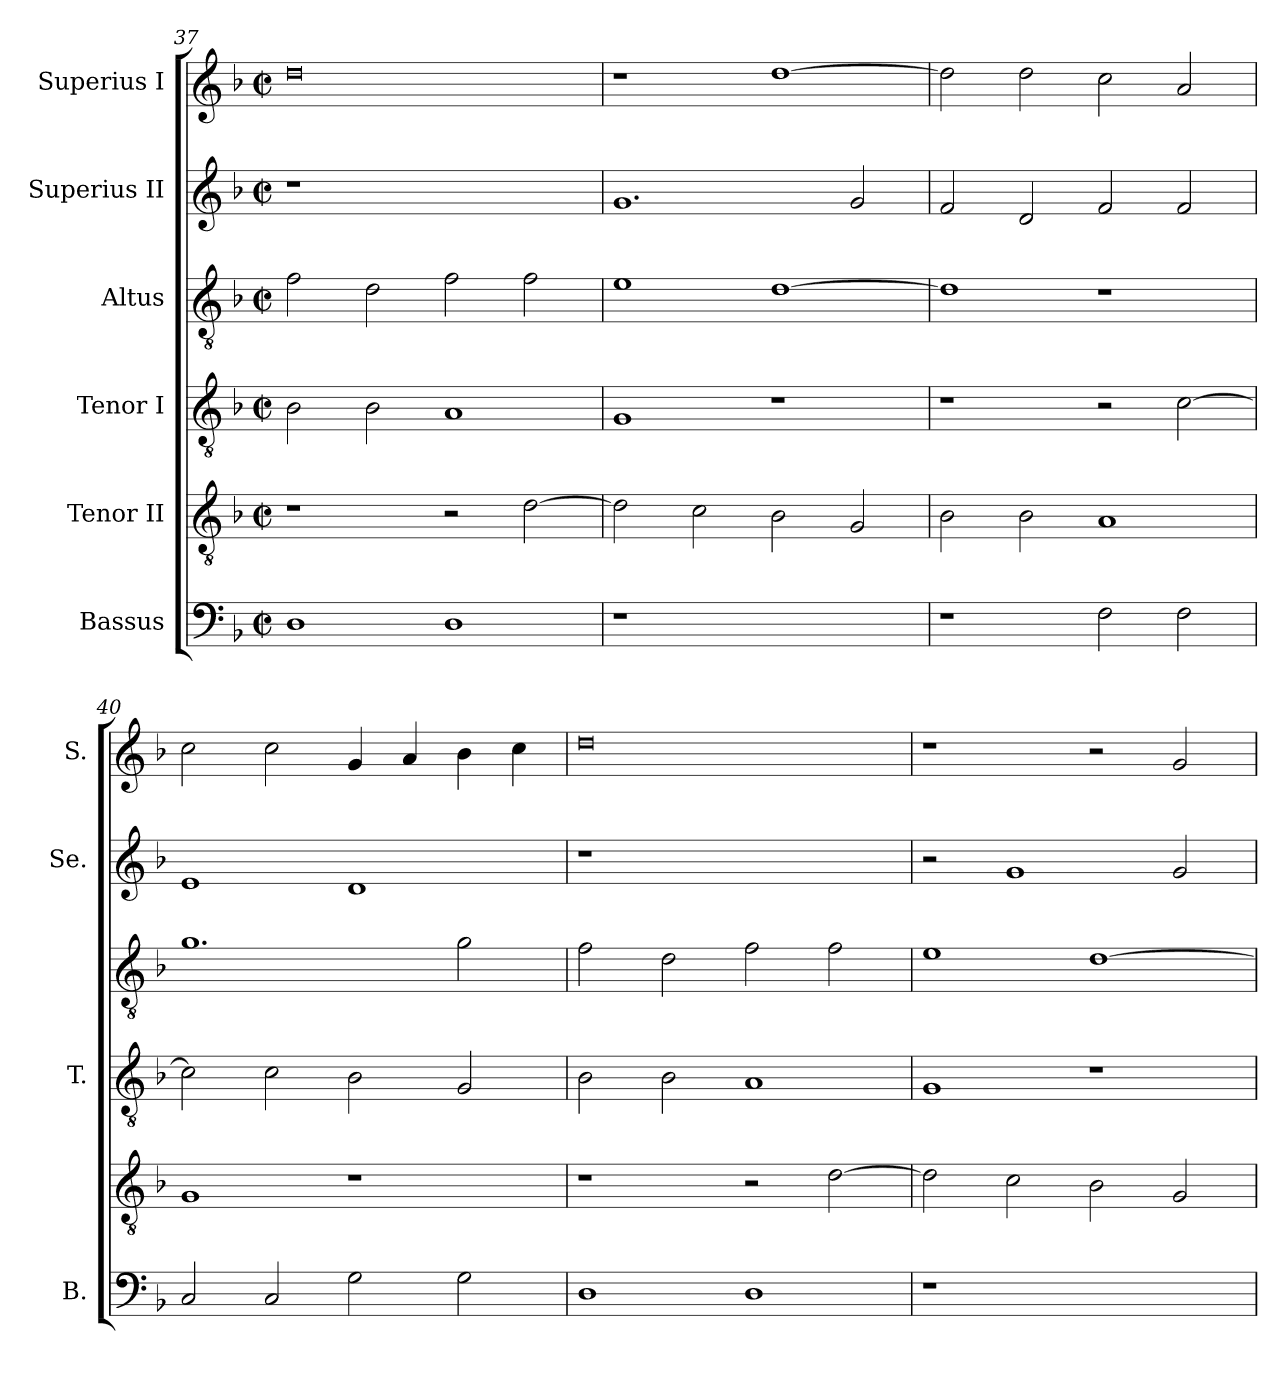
**kern	**kern	**kern	**kern	**kern	**kern
*part6	*part5	*part4	*part3	*part2	*part1
*staff6	*staff5	*staff4	*staff3	*staff2	*staff1
*I"Bassus	*I"Tenor II	*I"Tenor I	*I"Altus	*I"Superius II	*I"Superius I
*I'B.	*	*I'T.	*	*I'Se.	*I'S.
*clefF4	*clefGv2	*clefGv2	*clefGv2	*clefG2	*clefG2
*	*ITrd7c12	*ITrd7c12	*ITrd7c12	*	*
*k[b-]	*k[b-]	*k[b-]	*k[b-]	*k[b-]	*k[b-]
*F:	*F:	*F:	*F:	*F:	*F:
*M2/2	*M2/2	*M2/2	*M2/2	*M2/2	*M2/2
*met(c|)	*met(c|)	*met(c|)	*met(c|)	*met(c|)	*met(c|)
=37	=37	=37	=37	=37	=37
!	!	!	!	!LO:N:vis=1	!
1Di	1r	2BB-i\	2Fi\	1r	0ddi
.	.	2BB-i\	2Di\	.	.
1Di	2r	1AAi	2Fi\	1ryy	.
.	[>2Di\	.	2Fi\	.	.
=38	=38	=38	=38	=38	=38
!LO:N:vis=1	!	!	!	!	!
1r	2Di\]	1GGi	1Ei	1.gi	1r
.	2Ci\	.	.	.	.
1ryy	2BB-i\	1r	[>1Di	.	[>1ddi
.	2GGi/	.	.	2gi/	.
=39	=39	=39	=39	=39	=39
1r	2BB-i\	1r	1Di]	2fi/	2ddi\]
.	2BB-i\	.	.	2di/	2ddi\
2Fi\	1AAi	2r	1r	2fi/	2cci\
2Fi\	.	[>2Ci\	.	2fi/	2ai/
!!LO:PB:g=z
=40	=40	=40	=40	=40	=40
2Ci/	1GGi	2Ci\]	1.Gi	1ei	2cci\
2Ci/	.	2Ci\	.	.	2cci\
2Gi\	1r	2BB-i\	.	1di	4gi/
.	.	.	.	.	4ai/
2Gi\	.	2GGi/	2Gi\	.	4b-i\
.	.	.	.	.	4cci\
=41	=41	=41	=41	=41	=41
!	!	!	!	!LO:N:vis=1	!
1Di	1r	2BB-i\	2Fi\	1r	0ddi
.	.	2BB-i\	2Di\	.	.
1Di	2r	1AAi	2Fi\	1ryy	.
.	[>2Di\	.	2Fi\	.	.
=42	=42	=42	=42	=42	=42
!LO:N:vis=1	!	!	!	!	!
1r	2Di\]	1GGi	1Ei	2r	1r
.	2Ci\	.	.	1gi	.
1ryy	2BB-i\	1r	[>1Di	.	2r
.	2GGi/	.	.	2gi/	2gi/
=	=	=	=	=	=
*-	*-	*-	*-	*-	*-
